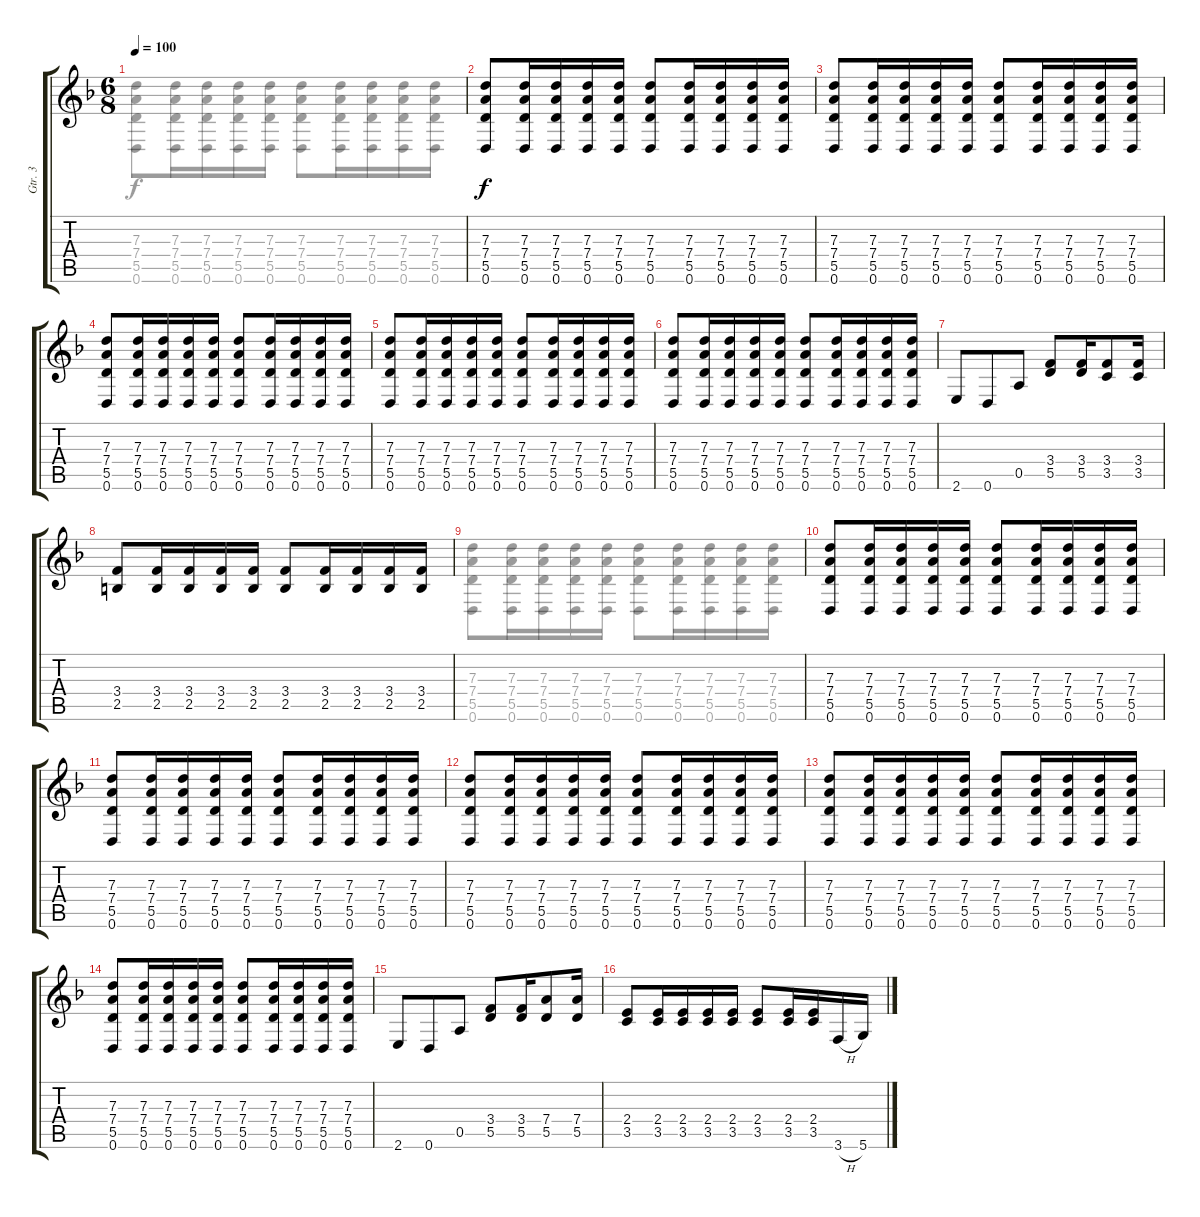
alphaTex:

\track ("Gtr. 3" "Gtr. 3") {instrument distortionguitar}
\staff {score tabs}
\tuning (E4 B3 G3 D3 A2 D2) {hide}
\voice
\ts (6 8)
\tempo 100
\clef g2
\ks f
|
(7.3 7.4 5.5 0.6).8 (7.3 7.4 5.5 0.6).16 (7.3 7.4 5.5 0.6).16 (7.3 7.4 5.5 0.6).16 (7.3 7.4 5.5 0.6).16 (7.3 7.4 5.5 0.6).8 (7.3 7.4 5.5 0.6).16 (7.3 7.4 5.5 0.6).16 (7.3 7.4 5.5 0.6).16 (7.3 7.4 5.5 0.6).16 |
(7.3 7.4 5.5 0.6).8 (7.3 7.4 5.5 0.6).16 (7.3 7.4 5.5 0.6).16 (7.3 7.4 5.5 0.6).16 (7.3 7.4 5.5 0.6).16 (7.3 7.4 5.5 0.6).8 (7.3 7.4 5.5 0.6).16 (7.3 7.4 5.5 0.6).16 (7.3 7.4 5.5 0.6).16 (7.3 7.4 5.5 0.6).16 |
(7.3 7.4 5.5 0.6).8 (7.3 7.4 5.5 0.6).16 (7.3 7.4 5.5 0.6).16 (7.3 7.4 5.5 0.6).16 (7.3 7.4 5.5 0.6).16 (7.3 7.4 5.5 0.6).8 (7.3 7.4 5.5 0.6).16 (7.3 7.4 5.5 0.6).16 (7.3 7.4 5.5 0.6).16 (7.3 7.4 5.5 0.6).16 |
(7.3 7.4 5.5 0.6).8 (7.3 7.4 5.5 0.6).16 (7.3 7.4 5.5 0.6).16 (7.3 7.4 5.5 0.6).16 (7.3 7.4 5.5 0.6).16 (7.3 7.4 5.5 0.6).8 (7.3 7.4 5.5 0.6).16 (7.3 7.4 5.5 0.6).16 (7.3 7.4 5.5 0.6).16 (7.3 7.4 5.5 0.6).16 |
(7.3 7.4 5.5 0.6).8 (7.3 7.4 5.5 0.6).16 (7.3 7.4 5.5 0.6).16 (7.3 7.4 5.5 0.6).16 (7.3 7.4 5.5 0.6).16 (7.3 7.4 5.5 0.6).8 (7.3 7.4 5.5 0.6).16 (7.3 7.4 5.5 0.6).16 (7.3 7.4 5.5 0.6).16 (7.3 7.4 5.5 0.6).16 |
2.6.8 0.6.8 0.5.8 (3.4 5.5).8 (3.4 5.5).16 (3.4 3.5).8 (3.4 3.5).16 |
(3.4 2.5).8 (3.4 2.5).16 (3.4 2.5).16 (3.4 2.5).16 (3.4 2.5).16 (3.4 2.5).8 (3.4 2.5).16 (3.4 2.5).16 (3.4 2.5).16 (3.4 2.5).16 |
|
(7.3 7.4 5.5 0.6).8 (7.3 7.4 5.5 0.6).16 (7.3 7.4 5.5 0.6).16 (7.3 7.4 5.5 0.6).16 (7.3 7.4 5.5 0.6).16 (7.3 7.4 5.5 0.6).8 (7.3 7.4 5.5 0.6).16 (7.3 7.4 5.5 0.6).16 (7.3 7.4 5.5 0.6).16 (7.3 7.4 5.5 0.6).16 |
(7.3 7.4 5.5 0.6).8 (7.3 7.4 5.5 0.6).16 (7.3 7.4 5.5 0.6).16 (7.3 7.4 5.5 0.6).16 (7.3 7.4 5.5 0.6).16 (7.3 7.4 5.5 0.6).8 (7.3 7.4 5.5 0.6).16 (7.3 7.4 5.5 0.6).16 (7.3 7.4 5.5 0.6).16 (7.3 7.4 5.5 0.6).16 |
(7.3 7.4 5.5 0.6).8 (7.3 7.4 5.5 0.6).16 (7.3 7.4 5.5 0.6).16 (7.3 7.4 5.5 0.6).16 (7.3 7.4 5.5 0.6).16 (7.3 7.4 5.5 0.6).8 (7.3 7.4 5.5 0.6).16 (7.3 7.4 5.5 0.6).16 (7.3 7.4 5.5 0.6).16 (7.3 7.4 5.5 0.6).16 |
(7.3 7.4 5.5 0.6).8 (7.3 7.4 5.5 0.6).16 (7.3 7.4 5.5 0.6).16 (7.3 7.4 5.5 0.6).16 (7.3 7.4 5.5 0.6).16 (7.3 7.4 5.5 0.6).8 (7.3 7.4 5.5 0.6).16 (7.3 7.4 5.5 0.6).16 (7.3 7.4 5.5 0.6).16 (7.3 7.4 5.5 0.6).16 |
(7.3 7.4 5.5 0.6).8 (7.3 7.4 5.5 0.6).16 (7.3 7.4 5.5 0.6).16 (7.3 7.4 5.5 0.6).16 (7.3 7.4 5.5 0.6).16 (7.3 7.4 5.5 0.6).8 (7.3 7.4 5.5 0.6).16 (7.3 7.4 5.5 0.6).16 (7.3 7.4 5.5 0.6).16 (7.3 7.4 5.5 0.6).16 |
2.6.8 0.6.8 0.5.8 (3.4 5.5).8 (3.4 5.5).16 (7.4 5.5).8 (7.4 5.5).16 |
(2.4 3.5).8 (2.4 3.5).16 (2.4 3.5).16 (2.4 3.5).16 (2.4 3.5).16 (2.4 3.5).8 (2.4 3.5).16 (2.4 3.5).16 3.6{h}.16 5.6.16
\voice
\clef g2
\ottava regular
\simile none
\ks f
(7.3 7.4 5.5 0.6).8{dy f} (7.3 7.4 5.5 0.6).16 (7.3 7.4 5.5 0.6).16 (7.3 7.4 5.5 0.6).16 (7.3 7.4 5.5 0.6).16 (7.3 7.4 5.5 0.6).8 (7.3 7.4 5.5 0.6).16 (7.3 7.4 5.5 0.6).16 (7.3 7.4 5.5 0.6).16 (7.3 7.4 5.5 0.6).16 |
|
|
|
|
|
|
|
(7.3 7.4 5.5 0.6).8 (7.3 7.4 5.5 0.6).16 (7.3 7.4 5.5 0.6).16 (7.3 7.4 5.5 0.6).16 (7.3 7.4 5.5 0.6).16 (7.3 7.4 5.5 0.6).8 (7.3 7.4 5.5 0.6).16 (7.3 7.4 5.5 0.6).16 (7.3 7.4 5.5 0.6).16 (7.3 7.4 5.5 0.6).16 |
|
|
|
|
|
|
